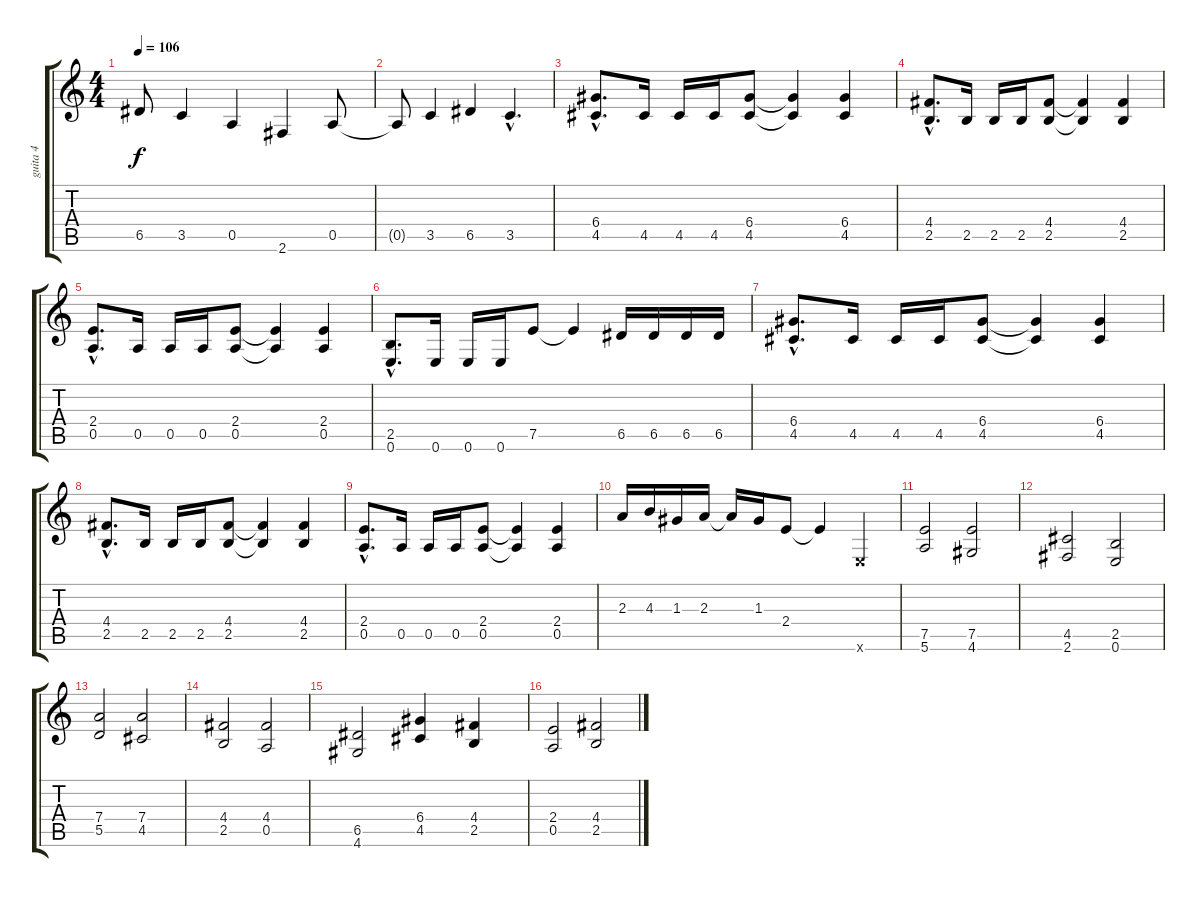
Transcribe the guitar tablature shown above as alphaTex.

\track ("guita 4" "guita 4") {instrument distortionguitar}
\staff {score tabs}
\tuning (E4 B3 G3 D3 A2 E2) {hide}
\ts (4 4)
\tempo 106
\clef g2
\ks c
6.5.8{dy f} 3.5.4 0.5.4 2.6.4 0.5.8 |
0.5{t}.8 3.5.4 6.5.4 3.5{hac}.4{d} |
(6.4{hac} 4.5{hac}).8{d volume 16 instrument distortionguitar} 4.5.16 4.5.16 4.5.16 (6.4 4.5).8 (6.4{t} 4.5{t}).4 (6.4 4.5).4 |
(4.4{hac} 2.5{hac}).8{d} 2.5.16 2.5.16 2.5.16 (4.4 2.5).8 (4.4{t} 2.5{t}).4 (4.4 2.5).4 |
(2.4{hac} 0.5{hac}).8{d} 0.5.16 0.5.16 0.5.16 (2.4 0.5).8 (2.4{t} 0.5{t}).4 (2.4 0.5).4 |
(2.5{hac} 0.6{hac}).8{d} 0.6.16 0.6.16 0.6.16 7.5.8 7.5{t}.4 6.5.16 6.5.16 6.5.16 6.5.16 |
(6.4{hac} 4.5{hac}).8{d} 4.5.16 4.5.16 4.5.16 (6.4 4.5).8 (6.4{t} 4.5{t}).4 (6.4 4.5).4 |
(4.4{hac} 2.5{hac}).8{d} 2.5.16 2.5.16 2.5.16 (4.4 2.5).8 (4.4{t} 2.5{t}).4 (4.4 2.5).4 |
(2.4{hac} 0.5{hac}).8{d} 0.5.16 0.5.16 0.5.16 (2.4 0.5).8 (2.4{t} 0.5{t}).4 (2.4 0.5).4 |
2.3.16 4.3.16 1.3.16 2.3.16 2.3{t}.16 1.3.16 2.4.8 2.4{t}.4 0.6{x}.4 |
(7.5 5.6).2 (7.5 4.6).2 |
(4.5 2.6).2 (2.5 0.6).2 |
(7.4 5.5).2 (7.4 4.5).2 |
(4.4 2.5).2 (4.4 0.5).2 |
(6.5 4.6).2 (6.4 4.5).4 (4.4 2.5).4 |
(2.4 0.5).2 (4.4 2.5).2
